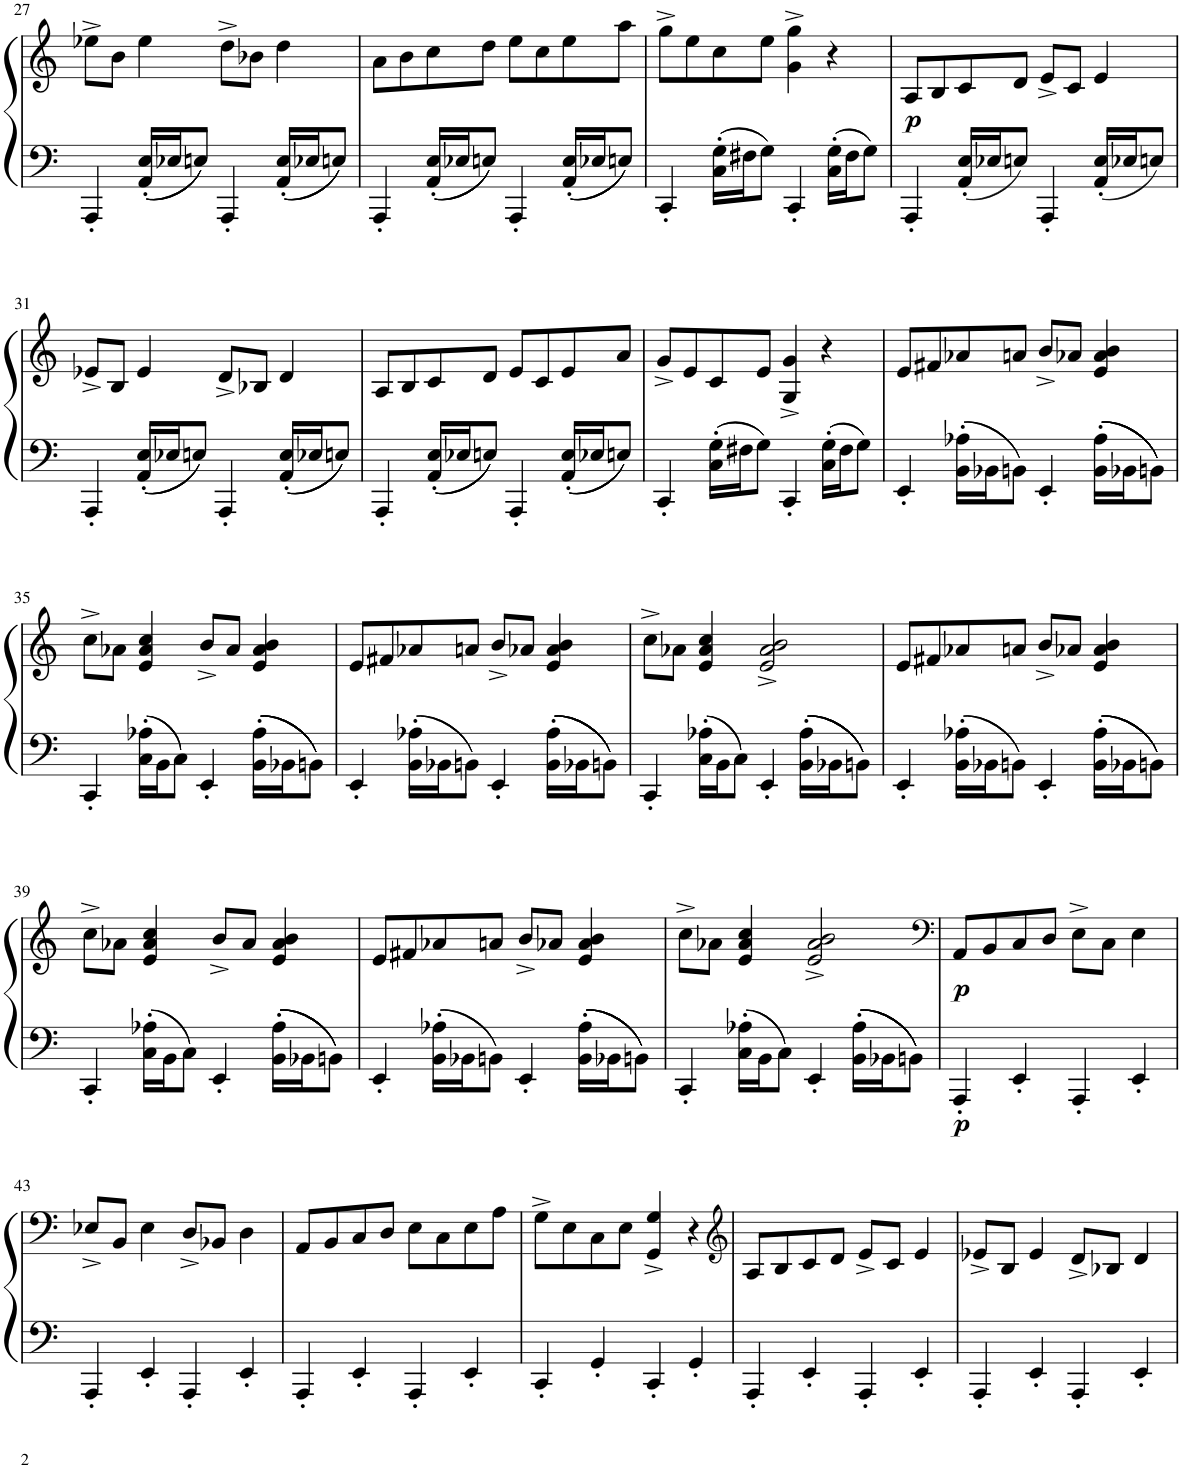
**kern	**kern	**dynam
*part1	*part1	*part1
*staff2	*staff1	*staff1/2
*I"Piano	*	*
*I'Pno.	*	*
!!LO:PB:g=z
*clefF4	*clefG2	*
*k[]	*k[]	*
*M4/4	*M4/4	*
=27	=27	=27
4AAA'/	8ee-X^\L	.
.	8b\J	.
16AA/' 16E/'LL	4ee-\	.
16E-X/J	.	.
8En/J	.	.
4AAA'/	8dd^\L	.
.	8b-X\J	.
16AA/' 16E/'LL	4dd\	.
16E-X/J	.	.
8En/J	.	.
=28	=28	=28
4AAA'/	8a\L	.
.	8b\	.
16AA/' 16E/'LL	8cc\	.
16E-X/J	.	.
8En/J	8dd\J	.
4AAA'/	8ee\L	.
.	8cc\	.
16AA/' 16E/'LL	8ee\	.
16E-X/J	.	.
8En/J	8aa\J	.
=29	=29	=29
4CC'/	8gg^\L	.
.	8ee\	.
16C\' 16G\'LL	8cc\	.
16F#X\J	.	.
8G\J	8ee\J	.
4CC'/	4g\^ 4gg\^	.
16C\' 16G\'LL	4r	.
16F#\J	.	.
8G\J	.	.
=30	=30	=30
!	!	!LO:DY:b
4AAA'/	8A/L	p
.	8B/	.
16AA/' 16E/'LL	8c/	.
16E-X/J	.	.
8En/J	8d/J	.
4AAA'/	8e^/L	.
.	8c/J	.
16AA/' 16E/'LL	4e/	.
16E-X/J	.	.
8En/J	.	.
!!LO:LB:g=z
=31	=31	=31
4AAA'/	8e-X^/L	.
.	8B/J	.
16AA/' 16E/'LL	4e-/	.
16E-X/J	.	.
8En/J	.	.
4AAA'/	8d^/L	.
.	8B-X/J	.
16AA/' 16E/'LL	4d/	.
16E-X/J	.	.
8En/J	.	.
=32	=32	=32
4AAA'/	8A/L	.
.	8B/	.
16AA/' 16E/'LL	8c/	.
16E-X/J	.	.
8En/J	8d/J	.
4AAA'/	8e/L	.
.	8c/	.
16AA/' 16E/'LL	8e/	.
16E-X/J	.	.
8En/J	8a/J	.
=33	=33	=33
4CC'/	8g^/L	.
.	8e/	.
16C\' 16G\'LL	8c/	.
16F#X\J	.	.
8G\J	8e/J	.
4CC'/	4G/^ 4g/^	.
16C\' 16G\'LL	4r	.
16F#\J	.	.
8G\J	.	.
=34	=34	=34
4EE'/	8e/L	.
.	8f#X/	.
16BB\' 16A-X\'LL	8a-X/	.
16BB-X\J	.	.
8BBn\J	8an/J	.
4EE'/	8b^/L	.
.	8a-X/J	.
16BB\' 16A-\'LL	4e/ 4a-/ 4b/	.
16BB-X\J	.	.
8BBn\J	.	.
!!LO:LB:g=z
=35	=35	=35
4CC'/	8cc^\L	.
.	8a-X\J	.
16C\' 16A-X\'LL	4e/ 4a-/ 4cc/	.
16BB\J	.	.
8C\J	.	.
4EE'/	8b^/L	.
.	8a-/J	.
16BB\' 16A-\'LL	4e/ 4a-/ 4b/	.
16BB-X\J	.	.
8BBn\J	.	.
=36	=36	=36
4EE'/	8e/L	.
.	8f#X/	.
16BB\' 16A-X\'LL	8a-X/	.
16BB-X\J	.	.
8BBn\J	8an/J	.
4EE'/	8b^/L	.
.	8a-X/J	.
16BB\' 16A-\'LL	4e/ 4a-/ 4b/	.
16BB-X\J	.	.
8BBn\J	.	.
=37	=37	=37
4CC'/	8cc^\L	.
.	8a-X\J	.
16C\' 16A-X\'LL	4e/ 4a-/ 4cc/	.
16BB\J	.	.
8C\J	.	.
4EE'/	2e/^ 2a-/^ 2b/^	.
16BB\' 16A-\'LL	.	.
16BB-X\J	.	.
8BBn\J	.	.
=38	=38	=38
4EE'/	8e/L	.
.	8f#X/	.
16BB\' 16A-X\'LL	8a-X/	.
16BB-X\J	.	.
8BBn\J	8an/J	.
4EE'/	8b^/L	.
.	8a-X/J	.
16BB\' 16A-\'LL	4e/ 4a-/ 4b/	.
16BB-X\J	.	.
8BBn\J	.	.
!!LO:LB:g=z
=39	=39	=39
4CC'/	8cc^\L	.
.	8a-X\J	.
16C\' 16A-X\'LL	4e/ 4a-/ 4cc/	.
16BB\J	.	.
8C\J	.	.
4EE'/	8b^/L	.
.	8a-/J	.
16BB\' 16A-\'LL	4e/ 4a-/ 4b/	.
16BB-X\J	.	.
8BBn\J	.	.
=40	=40	=40
4EE'/	8e/L	.
.	8f#X/	.
16BB\' 16A-X\'LL	8a-X/	.
16BB-X\J	.	.
8BBn\J	8an/J	.
4EE'/	8b^/L	.
.	8a-X/J	.
16BB\' 16A-\'LL	4e/ 4a-/ 4b/	.
16BB-X\J	.	.
8BBn\J	.	.
=41	=41	=41
4CC'/	8cc^\L	.
.	8a-X\J	.
16C\' 16A-X\'LL	4e/ 4a-/ 4cc/	.
16BB\J	.	.
8C\J	.	.
4EE'/	2e/^ 2a-/^ 2b/^	.
16BB\' 16A-\'LL	.	.
16BB-X\J	.	.
8BBn\J	.	.
=42	=42	=42
*	*clefF4	*
!	!	!LO:DY:b=2
!	!	!LO:DY:n=1:b
4AAA'/	8AA/L	p p
.	8BB/	.
4EE'/	8C/	.
.	8D/J	.
4AAA'/	8E^\L	.
.	8C\J	.
4EE'/	4E\	.
!!LO:LB:g=z
=43	=43	=43
4AAA'/	8E-X^/L	.
.	8BB/J	.
4EE'/	4E-\	.
4AAA'/	8D^/L	.
.	8BB-X/J	.
4EE'/	4D\	.
=44	=44	=44
4AAA'/	8AA/L	.
.	8BB/	.
4EE'/	8C/	.
.	8D/J	.
4AAA'/	8E\L	.
.	8C\	.
4EE'/	8E\	.
.	8A\J	.
=45	=45	=45
4CC'/	8G^\L	.
.	8E\	.
4GG'/	8C\	.
.	8E\J	.
4CC'/	4GG/^ 4G/^	.
4GG'/	4r	.
=46	=46	=46
*	*clefG2	*
4AAA'/	8A/L	.
.	8B/	.
4EE'/	8c/	.
.	8d/J	.
4AAA'/	8e^/L	.
.	8c/J	.
4EE'/	4e/	.
=47	=47	=47
4AAA'/	8e-X^/L	.
.	8B/J	.
4EE'/	4e-/	.
4AAA'/	8d^/L	.
.	8B-X/J	.
4EE'/	4d/	.
=	=	=
*-	*-	*-
